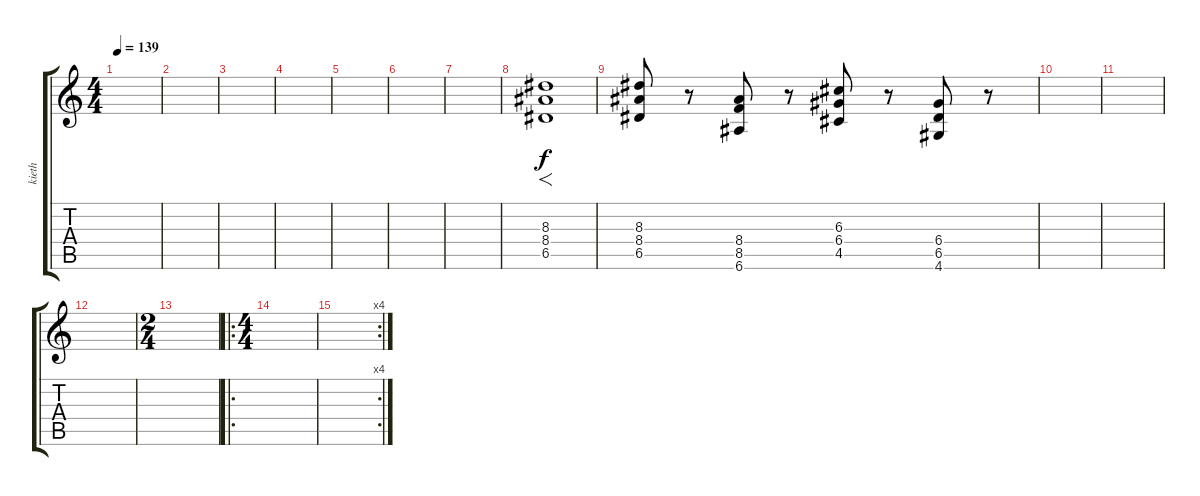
\track ("kieth" "kieth") {instrument distortionguitar}
\staff {score tabs}
\tuning (E4 B3 G3 D3 A2 E2) {hide}
\ts (4 4)
\tempo 139
\clef g2
\ks c
|
|
|
|
|
|
|
(8.3 8.4 6.5).1{f} |
(8.3 8.4 6.5).8 r.8 (8.4 8.5 6.6).8 r.8 (6.3 6.4 4.5).8 r.8 (6.4 6.5 4.6).8 r.8 |
|
|
|
\ts (2 4)
|
\ro
\ts (4 4)
|
\rc 4
